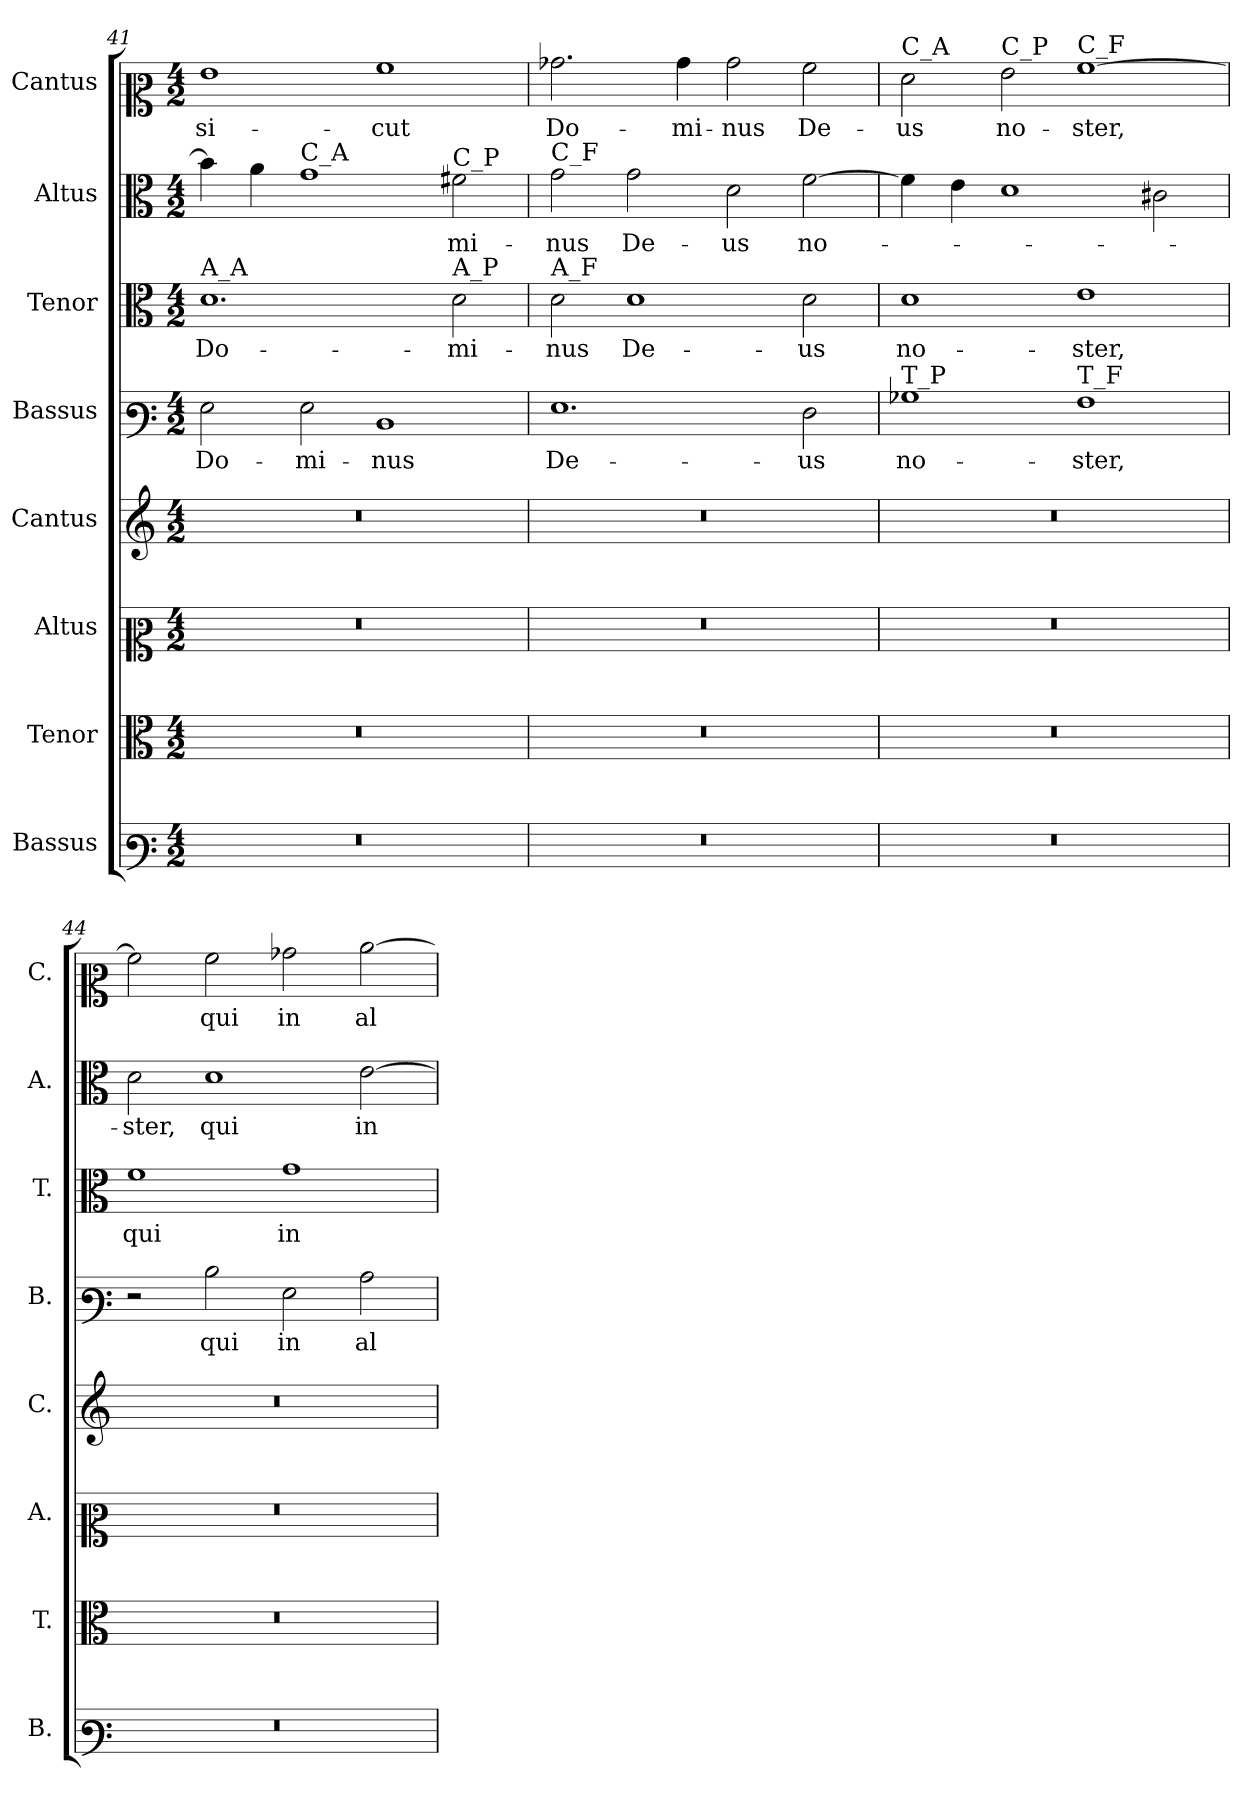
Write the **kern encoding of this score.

**kern	**kern	**kern	**kern	**kern	**text	**kern	**text	**kern	**text	**kern	**text
*part8	*part7	*part6	*part5	*part4	*part4	*part3	*part3	*part2	*part2	*part1	*part1
*staff8	*staff7	*staff6	*staff5	*staff4	*staff4	*staff3	*staff3	*staff2	*staff2	*staff1	*staff1
*I"Bassus	*I"Tenor	*I"Altus	*I"Cantus	*I"Bassus	*	*I"Tenor	*	*I"Altus	*	*I"Cantus	*
*I'B.	*I'T.	*I'A.	*I'C.	*I'B.	*	*I'T.	*	*I'A.	*	*I'C.	*
!!LO:PB:g=z
*clefF3	*clefC3	*clefC2	*clefG2	*clefF3	*	*clefC3	*	*clefC3	*	*clefC2	*
*k[]	*k[]	*k[]	*k[]	*k[]	*	*k[]	*	*k[]	*	*k[]	*
*M4/2	*M4/2	*M4/2	*M4/2	*M4/2	*	*M4/2	*	*M4/2	*	*M4/2	*
=41	=41	=41	=41	=41	=41	=41	=41	=41	=41	=41	=41
!	!	!	!	!	!	!LO:TX:a:t=A_A	!	!	!	!	!
!LO:N:vis=1	!LO:N:vis=1	!LO:N:vis=1	!LO:N:vis=1	!	!	!	!	!	!	!	!
0r	0r	0r	0r	2G\	Do-	1.d	Do-	4b-\]	.	1g	si-
.	.	.	.	.	.	.	.	4a\	.	.	.
!	!	!	!	!	!	!	!	!LO:TX:a:t=C_A	!	!	!
.	.	.	.	2G\	-mi-	.	.	1g	.	.	.
.	.	.	.	1D	-nus	.	.	.	.	1a	-cut
!	!	!	!	!	!	!	!	!LO:TX:a:t=C_P	!	!	!
!	!	!	!	!	!	!LO:TX:a:t=A_P	!	!	!	!	!
.	.	.	.	.	.	2d\	-mi-	2f#X\	-mi-	.	.
=42	=42	=42	=42	=42	=42	=42	=42	=42	=42	=42	=42
!	!	!	!	!	!	!	!	!LO:TX:a:t=C_F	!	!	!
!	!	!	!	!	!	!LO:TX:a:t=A_F	!	!	!	!	!
!LO:N:vis=1	!LO:N:vis=1	!LO:N:vis=1	!LO:N:vis=1	!	!	!	!	!	!	!	!
0r	0r	0r	0r	1.G	De-	2d\	-nus	2g\	-nus	2.b-X\	Do-
.	.	.	.	.	.	1d	De-	2g\	De-	.	.
.	.	.	.	.	.	.	.	.	.	4b-\	-mi-
.	.	.	.	.	.	.	.	2d\	-us	2b-\	-nus
.	.	.	.	2F\	-us	2d\	-us	[2f\	no-	2a\	De-
=43	=43	=43	=43	=43	=43	=43	=43	=43	=43	=43	=43
!	!	!	!	!	!	!	!	!	!	!LO:TX:a:t=C_A	!
!	!	!	!	!LO:TX:a:t=T_P	!	!	!	!	!	!	!
!LO:N:vis=1	!LO:N:vis=1	!LO:N:vis=1	!LO:N:vis=1	!	!	!	!	!	!	!	!
0r	0r	0r	0r	1B-X	no-	1d	no-	4f\]	.	2f\	-us
.	.	.	.	.	.	.	.	4e\	.	.	.
!	!	!	!	!	!	!	!	!	!	!LO:TX:a:t=C_P	!
.	.	.	.	.	.	.	.	1d	.	2g\	no-
!	!	!	!	!	!	!	!	!	!	!LO:TX:a:t=C_F	!
!	!	!	!	!LO:TX:a:t=T_F	!	!	!	!	!	!	!
.	.	.	.	1A	-ster,	1e	-ster,	.	.	[1a	-ster,
.	.	.	.	.	.	.	.	2c#X\	.	.	.
=44	=44	=44	=44	=44	=44	=44	=44	=44	=44	=44	=44
!LO:N:vis=1	!LO:N:vis=1	!LO:N:vis=1	!LO:N:vis=1	!	!	!	!	!	!	!	!
0r	0r	0r	0r	2r	.	1f	qui	2d\	ster,	2a\]	.
.	.	.	.	2d\	qui	.	.	1d	qui	2a\	qui
.	.	.	.	2G\	in	1g	in	.	.	2b-X\	in
.	.	.	.	2c\	al-	.	.	[2e\	in	[2cc\	al-
=	=	=	=	=	=	=	=	=	=	=	=
*-	*-	*-	*-	*-	*-	*-	*-	*-	*-	*-	*-
